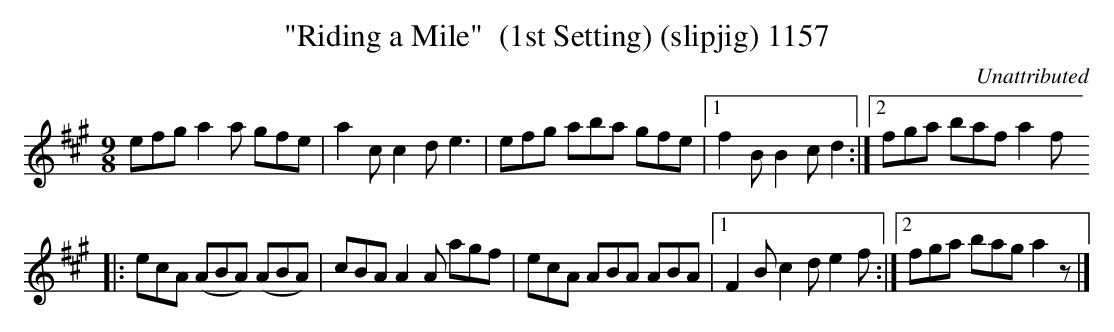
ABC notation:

X:1
T:"Riding a Mile"  (1st Setting) (slipjig) 1157
C:Unattributed
BRENNAN July 2003 (HTTP://WWW.SOSYOURMOM.COM)
M:9/8
L:1/8
K:A
efg a2a gfe|a2c c2d e3|efg aba gfe|[1f2B B2c d2:|[2fga baf a2f
|:ecA (ABA) (ABA)|cBA A2A agf|ecA ABA ABA|[1F2B c2d e2f:|[2fga bag a2z|]
